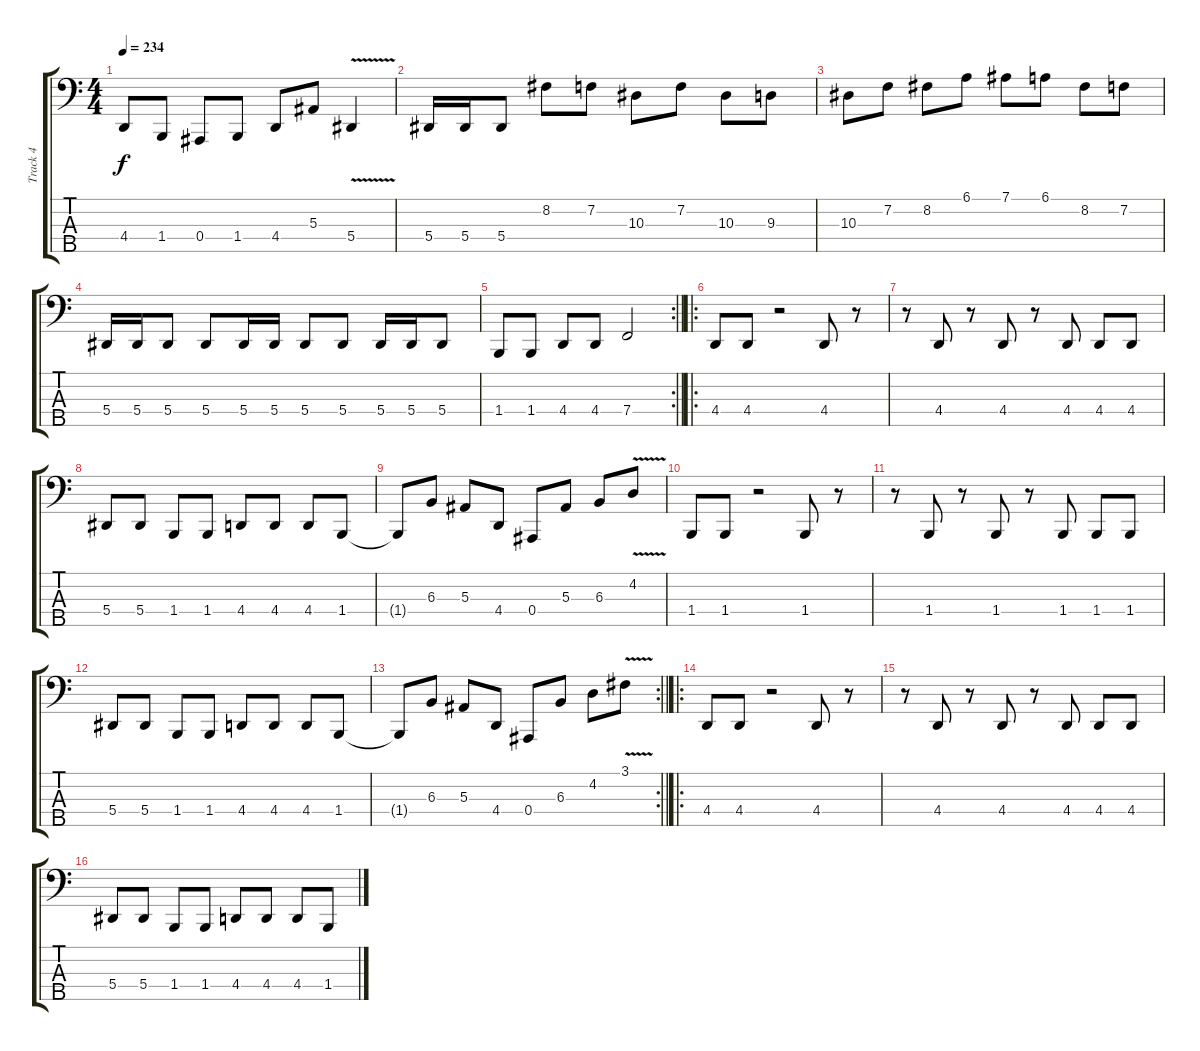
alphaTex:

\track ("Track 4" "Track 4") {instrument electricbassfinger}
\staff {score tabs}
\tuning (Eb2 Bb1 F1 Bb0 G0) {hide}
\ts (4 4)
\tempo 234
\clef f4
\ks c
4.4.8{dy f} 1.4.8 0.4.8 1.4.8 4.4.8 5.3.8 5.4{v}.4 |
5.4.16 5.4.16 5.4.8 8.2.8 7.2.8 10.3.8 7.2.8 10.3.8 9.3.8 |
10.3.8 7.2.8 8.2.8 6.1.8 7.1.8 6.1.8 8.2.8 7.2.8 |
5.4.16 5.4.16 5.4.8 5.4.8 5.4.16 5.4.16 5.4.8 5.4.8 5.4.16 5.4.16 5.4.8 |
\rc 2
\barLineRight lightlight
1.4.8 1.4.8 4.4.8 4.4.8 7.4.2 |
\ro
4.4.8 4.4.8 r.2 4.4.8 r.8 |
r.8 4.4.8 r.8 4.4.8 r.8 4.4.8 4.4.8 4.4.8 |
5.4.8 5.4.8 1.4.8 1.4.8 4.4.8 4.4.8 4.4.8 1.4.8 |
1.4{t}.8 6.3.8 5.3.8 4.4.8 0.4.8 5.3.8 6.3.8 4.2{v}.8 |
1.4.8 1.4.8 r.2 1.4.8 r.8 |
r.8 1.4.8 r.8 1.4.8 r.8 1.4.8 1.4.8 1.4.8 |
5.4.8 5.4.8 1.4.8 1.4.8 4.4.8 4.4.8 4.4.8 1.4.8 |
\rc 2
\barLineRight lightlight
1.4{t}.8 6.3.8 5.3.8 4.4.8 0.4.8 6.3.8 4.2.8 3.1{v}.8 |
\ro
4.4.8 4.4.8 r.2 4.4.8 r.8 |
r.8 4.4.8 r.8 4.4.8 r.8 4.4.8 4.4.8 4.4.8 |
5.4.8 5.4.8 1.4.8 1.4.8 4.4.8 4.4.8 4.4.8 1.4.8
